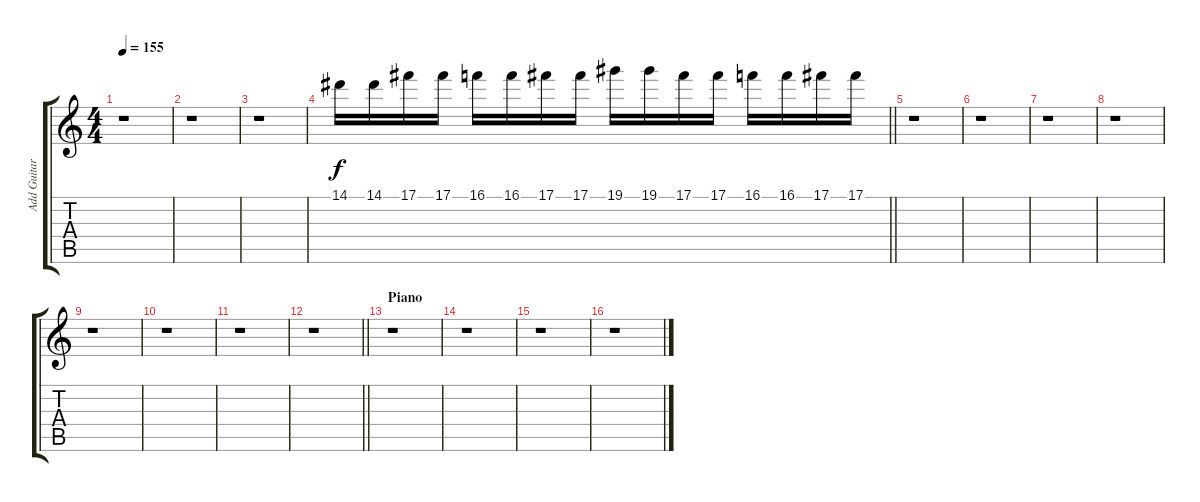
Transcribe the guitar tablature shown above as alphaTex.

\track ("Add Guitar" "Add Guitar") {instrument overdrivenguitar}
\staff {score tabs}
\tuning (Db4 Ab3 E3 B2 Gb2 Db2) {hide}
\ts (4 4)
\tempo 155
\clef g2
\ks c
r.1{dy f} |
r.1 |
r.1 |
\barLineRight lightlight
14.1.16{volume 6 balance 5 instrument overdrivenguitar} 14.1.16 17.1.16 17.1.16 16.1.16 16.1.16 17.1.16 17.1.16 19.1.16 19.1.16 17.1.16 17.1.16 16.1.16 16.1.16 17.1.16 17.1.16 |
r.1 |
r.1 |
r.1 |
r.1 |
r.1 |
r.1 |
r.1 |
\barLineRight lightlight
r.1 |
\section ("" "Piano")
r.1 |
r.1 |
r.1 |
r.1
